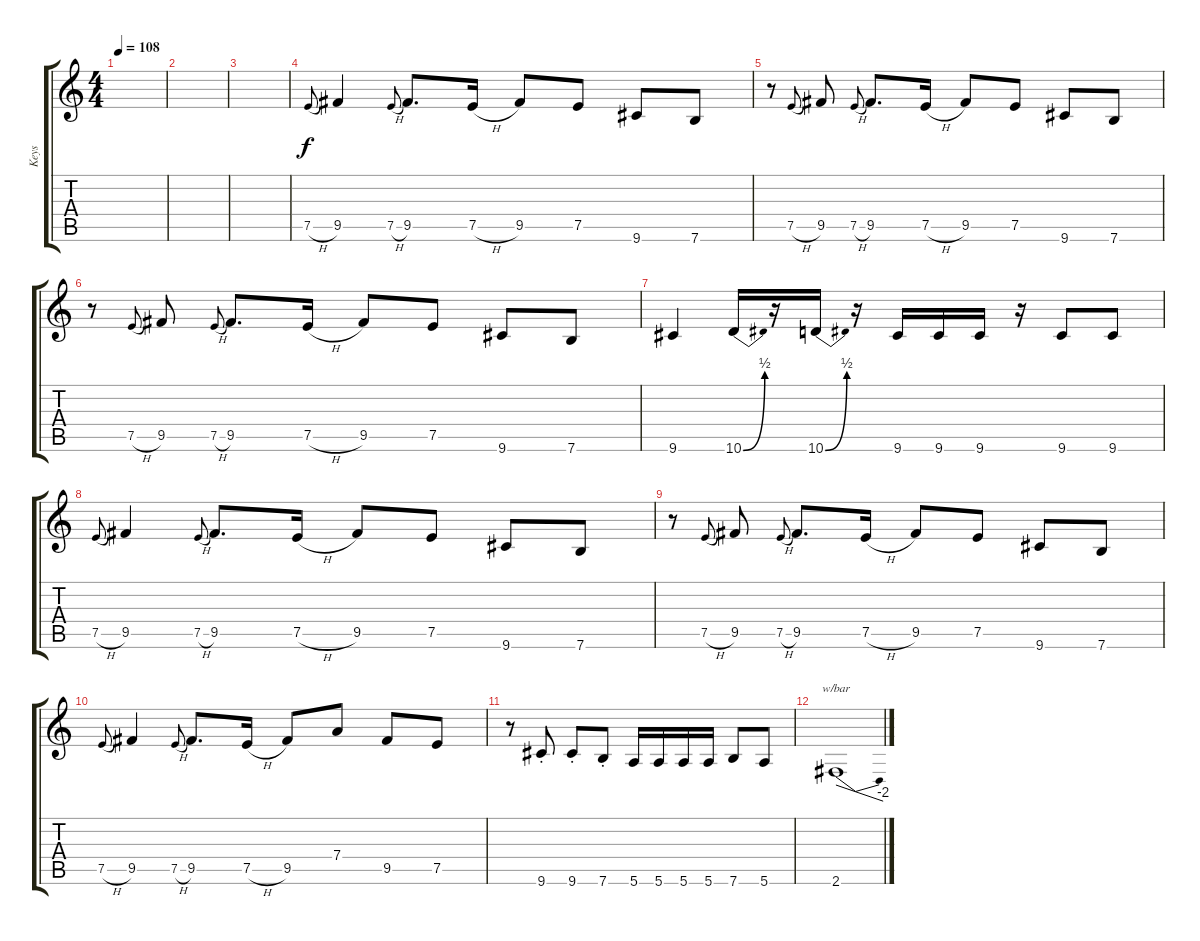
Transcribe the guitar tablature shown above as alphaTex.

\track ("Keys" "Keys") {instrument distortionguitar}
\staff {score tabs}
\tuning (E4 B3 G3 D3 A2 E2) {hide}
\ts (4 4)
\tempo 108
\clef g2
\ks c
|
|
|
7.5{h}.8{gr onbeat} 9.5.4{volume 16 instrument distortionguitar} 7.5{h}.8{gr onbeat} 9.5.8{d} 7.5{h}.16 9.5.8 7.5.8 9.6.8 7.6.8 |
r.8 7.5{h}.8{gr onbeat} 9.5.8 7.5{h}.8{gr onbeat} 9.5.8{d} 7.5{h}.16 9.5.8 7.5.8 9.6.8 7.6.8 |
r.8 7.5{h}.8{gr onbeat} 9.5.8 7.5{h}.8{gr onbeat} 9.5.8{d} 7.5{h}.16 9.5.8 7.5.8 9.6.8 7.6.8 |
9.6.4 10.6{be (bend 0 0 60 2)}.16 r.16 10.6{be (bend 0 0 60 2)}.16 r.16 9.6.16 9.6.16 9.6.16 r.16 9.6.8 9.6.8 |
7.5{h}.8{gr onbeat} 9.5.4 7.5{h}.8{gr onbeat} 9.5.8{d} 7.5{h}.16 9.5.8 7.5.8 9.6.8 7.6.8 |
r.8 7.5{h}.8{gr onbeat} 9.5.8 7.5{h}.8{gr onbeat} 9.5.8{d} 7.5{h}.16 9.5.8 7.5.8 9.6.8 7.6.8 |
7.5{h}.8{gr onbeat} 9.5.4 7.5{h}.8{gr onbeat} 9.5.8{d} 7.5{h}.16 9.5.8 7.4.8 9.5.8 7.5.8 |
r.8 9.6{st}.8 9.6{st}.8 7.6{st}.8 5.6.16 5.6.16 5.6.16 5.6.16 7.6.8 5.6.8 |
2.6.1{tbe (dive default 0 0 60 -8)}
